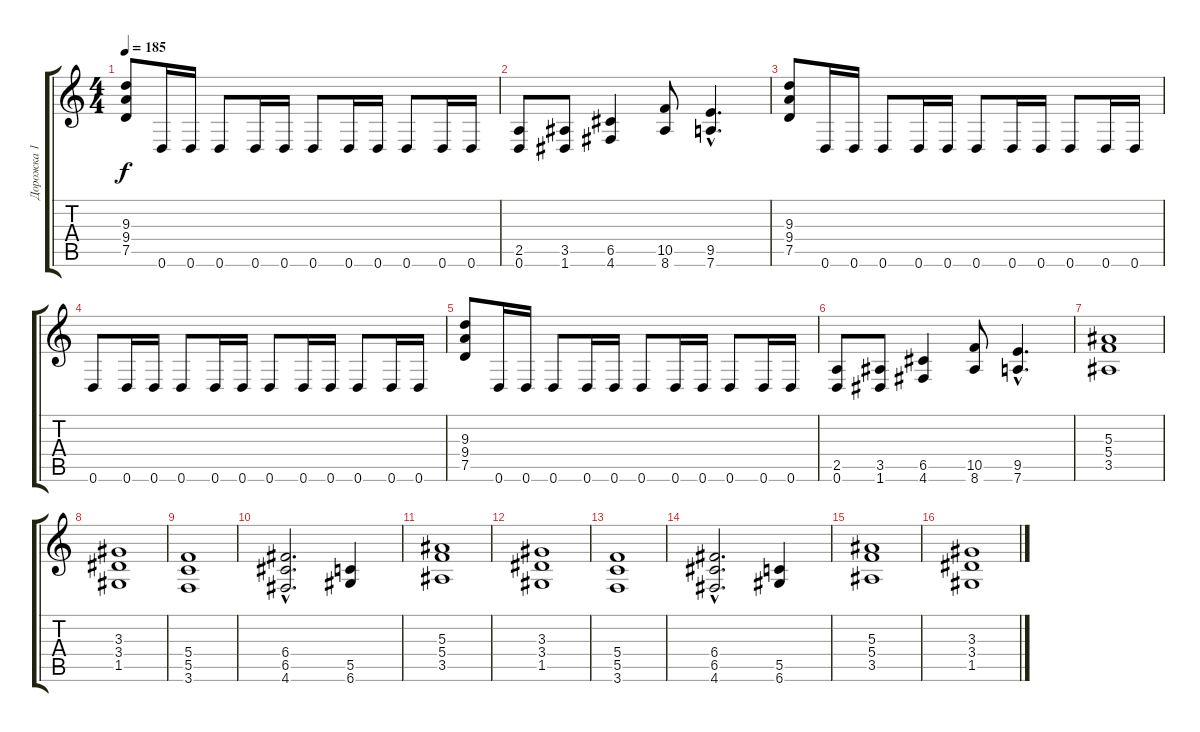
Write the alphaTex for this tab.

\track ("Дорожка 1" "Дорожка 1") {instrument distortionguitar}
\staff {score tabs}
\tuning (D4 A3 F3 C3 G2 D2) {hide}
\ts (4 4)
\tempo 185
\clef g2
\ks c
(9.3 9.4 7.5).8{dy f} 0.6.16 0.6.16 0.6.8 0.6.16 0.6.16 0.6.8 0.6.16 0.6.16 0.6.8 0.6.16 0.6.16 |
(2.5 0.6).8 (3.5 1.6).8 (6.5 4.6).4 (10.5 8.6).8 (9.5{hac} 7.6{hac}).4{d} |
(9.3 9.4 7.5).8 0.6.16 0.6.16 0.6.8 0.6.16 0.6.16 0.6.8 0.6.16 0.6.16 0.6.8 0.6.16 0.6.16 |
0.6.8 0.6.16 0.6.16 0.6.8 0.6.16 0.6.16 0.6.8 0.6.16 0.6.16 0.6.8 0.6.16 0.6.16 |
(9.3 9.4 7.5).8 0.6.16 0.6.16 0.6.8 0.6.16 0.6.16 0.6.8 0.6.16 0.6.16 0.6.8 0.6.16 0.6.16 |
(2.5 0.6).8 (3.5 1.6).8 (6.5 4.6).4 (10.5 8.6).8 (9.5{hac} 7.6{hac}).4{d} |
(5.3 5.4 3.5).1 |
(3.3 3.4 1.5).1 |
(5.4 5.5 3.6).1 |
(6.4{hac} 6.5{hac} 4.6{hac}).2{d} (5.5 6.6).4 |
(5.3 5.4 3.5).1 |
(3.3 3.4 1.5).1 |
(5.4 5.5 3.6).1 |
(6.4{hac} 6.5{hac} 4.6{hac}).2{d} (5.5 6.6).4 |
(5.3 5.4 3.5).1 |
(3.3 3.4 1.5).1
